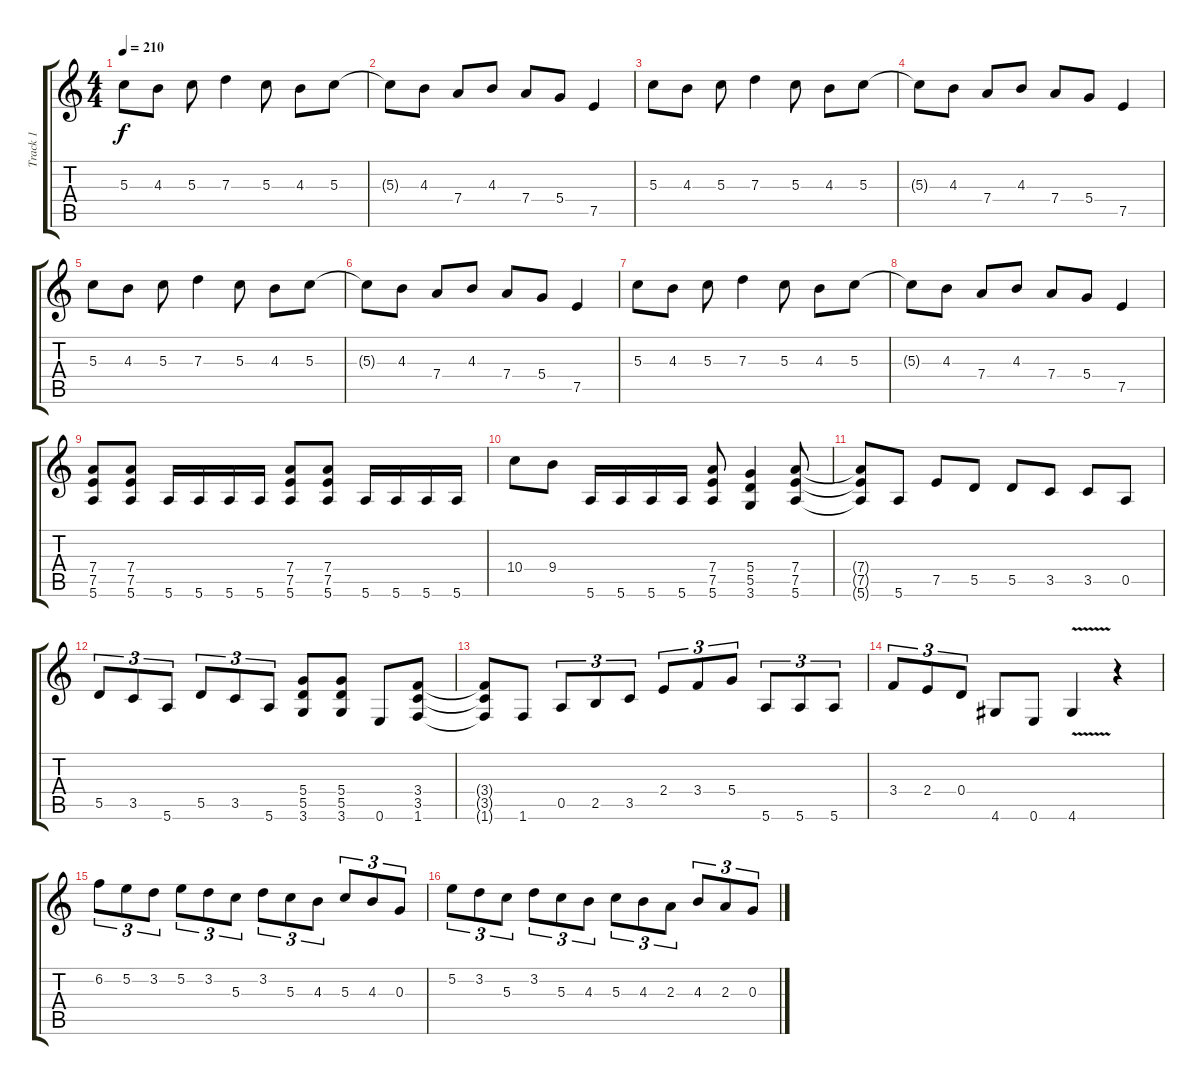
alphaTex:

\track ("Track 1" "Track 1") {instrument overdrivenguitar}
\staff {score tabs}
\tuning (E4 B3 G3 D3 A2 E2) {hide}
\ts (4 4)
\tempo 210
\clef g2
\ks c
5.3.8{dy f} 4.3.8 5.3.8 7.3.4 5.3.8 4.3.8 5.3.8 |
5.3{t}.8 4.3.8 7.4.8 4.3.8 7.4.8 5.4.8 7.5.4 |
5.3.8 4.3.8 5.3.8 7.3.4 5.3.8 4.3.8 5.3.8 |
5.3{t}.8 4.3.8 7.4.8 4.3.8 7.4.8 5.4.8 7.5.4 |
5.3.8 4.3.8 5.3.8 7.3.4 5.3.8 4.3.8 5.3.8 |
5.3{t}.8 4.3.8 7.4.8 4.3.8 7.4.8 5.4.8 7.5.4 |
5.3.8 4.3.8 5.3.8 7.3.4 5.3.8 4.3.8 5.3.8 |
5.3{t}.8 4.3.8 7.4.8 4.3.8 7.4.8 5.4.8 7.5.4 |
(7.4 7.5 5.6).8 (7.4 7.5 5.6).8 5.6.16 5.6.16 5.6.16 5.6.16 (7.4 7.5 5.6).8 (7.4 7.5 5.6).8 5.6.16 5.6.16 5.6.16 5.6.16 |
10.4.8 9.4.8 5.6.16 5.6.16 5.6.16 5.6.16 (7.4 7.5 5.6).8 (5.4 5.5 3.6).4 (7.4 7.5 5.6).8 |
(7.4{t} 7.5{t} 5.6{t}).8 5.6.8 7.5.8 5.5.8 5.5.8 3.5.8 3.5.8 0.5.8 |
5.5.8{tu (3 2)} 3.5.8{tu (3 2)} 5.6.8{tu (3 2)} 5.5.8{tu (3 2)} 3.5.8{tu (3 2)} 5.6.8{tu (3 2)} (5.4 5.5 3.6).8 (5.4 5.5 3.6).8 0.6.8 (3.4 3.5 1.6).8 |
(3.4{t} 3.5{t} 1.6{t}).8 1.6.8 0.5.8{tu (3 2)} 2.5.8{tu (3 2)} 3.5.8{tu (3 2)} 2.4.8{tu (3 2)} 3.4.8{tu (3 2)} 5.4.8{tu (3 2)} 5.6.8{tu (3 2)} 5.6.8{tu (3 2)} 5.6.8{tu (3 2)} |
3.4.8{tu (3 2)} 2.4.8{tu (3 2)} 0.4.8{tu (3 2)} 4.6.8 0.6.8 4.6{v}.4 r.4 |
6.2.8{tu (3 2)} 5.2.8{tu (3 2)} 3.2.8{tu (3 2)} 5.2.8{tu (3 2)} 3.2.8{tu (3 2)} 5.3.8{tu (3 2)} 3.2.8{tu (3 2)} 5.3.8{tu (3 2)} 4.3.8{tu (3 2)} 5.3.8{tu (3 2)} 4.3.8{tu (3 2)} 0.3.8{tu (3 2)} |
5.2.8{tu (3 2)} 3.2.8{tu (3 2)} 5.3.8{tu (3 2)} 3.2.8{tu (3 2)} 5.3.8{tu (3 2)} 4.3.8{tu (3 2)} 5.3.8{tu (3 2)} 4.3.8{tu (3 2)} 2.3.8{tu (3 2)} 4.3.8{tu (3 2)} 2.3.8{tu (3 2)} 0.3.8{tu (3 2)}
